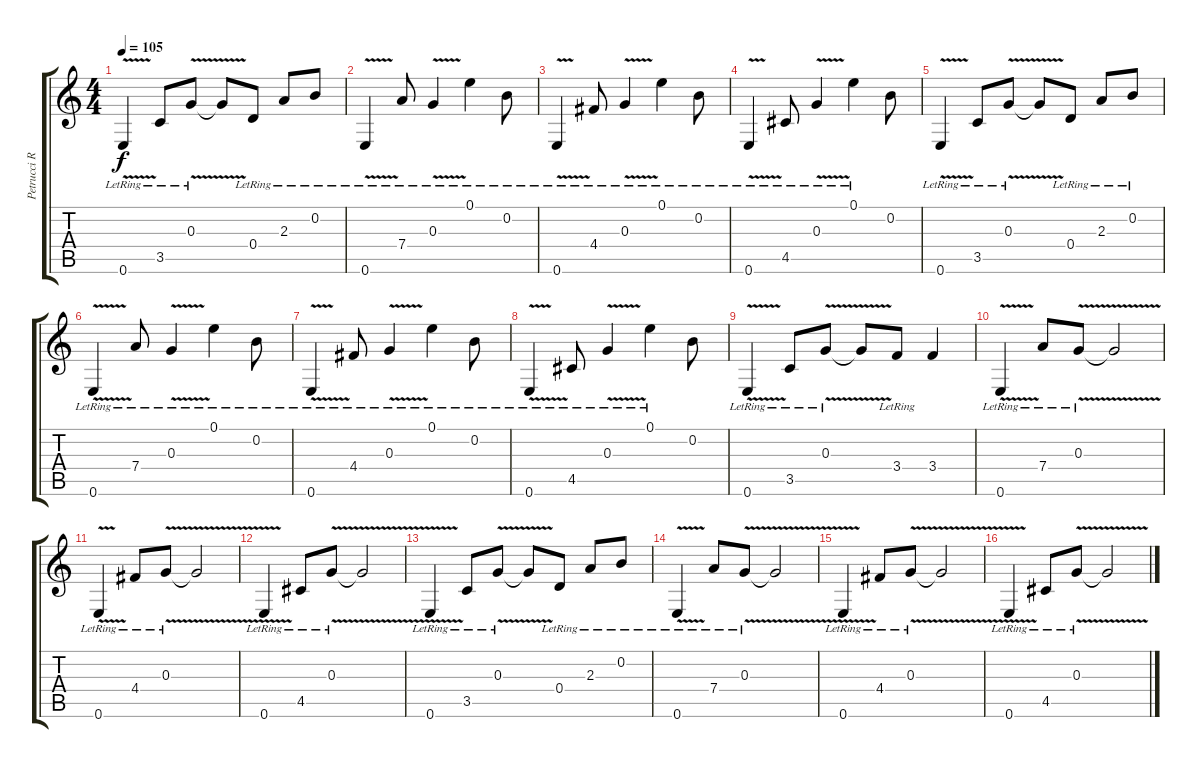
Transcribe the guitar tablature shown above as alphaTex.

\track ("Petrucci Rythm" "Petrucci R") {instrument acousticguitarsteel}
\staff {score tabs}
\tuning (E4 B3 G3 D3 A2 E2) {hide}
\ts (4 4)
\tempo 105
\clef g2
\ks c
0.6{v lr}.4{dy f} 3.5{lr}.8 0.3{v lr}.8 0.3{t}.8 0.4{lr}.8 2.3{lr}.8 0.2{lr}.8 |
0.6{v lr}.4 7.4{lr}.8 0.3{v lr}.4 0.1{lr}.4 0.2{lr}.8 |
0.6{v lr}.4 4.4{lr}.8 0.3{v lr}.4 0.1{lr}.4 0.2{lr}.8 |
0.6{v lr}.4 4.5{lr}.8 0.3{v lr}.4 0.1{lr}.4 0.2.8 |
0.6{v lr}.4 3.5{lr}.8 0.3{v lr}.8 0.3{t}.8 0.4{lr}.8 2.3{lr}.8 0.2{lr}.8 |
0.6{v lr}.4 7.4{lr}.8 0.3{v lr}.4 0.1{lr}.4 0.2{lr}.8 |
0.6{v lr}.4 4.4{lr}.8 0.3{v lr}.4 0.1{lr}.4 0.2{lr}.8 |
0.6{v lr}.4 4.5{lr}.8 0.3{v lr}.4 0.1{lr}.4 0.2.8 |
0.6{v lr}.4 3.5{lr}.8 0.3{v lr}.8 0.3{t}.8 3.4{lr}.8 3.4.4 |
0.6{v lr}.4 7.4{lr}.8 0.3{v lr}.8 0.3{t}.2 |
0.6{v lr}.4 4.4{lr}.8 0.3{v lr}.8 0.3{t}.2 |
0.6{v lr}.4 4.5{lr}.8 0.3{v lr}.8 0.3{t}.2 |
0.6{v lr}.4 3.5{lr}.8 0.3{v lr}.8 0.3{t}.8 0.4{lr}.8 2.3{lr}.8 0.2{lr}.8 |
0.6{v lr}.4 7.4{lr}.8 0.3{v lr}.8 0.3{t}.2 |
0.6{v lr}.4 4.4{lr}.8 0.3{v lr}.8 0.3{t}.2 |
0.6{v lr}.4 4.5{lr}.8 0.3{v lr}.8 0.3{t}.2
